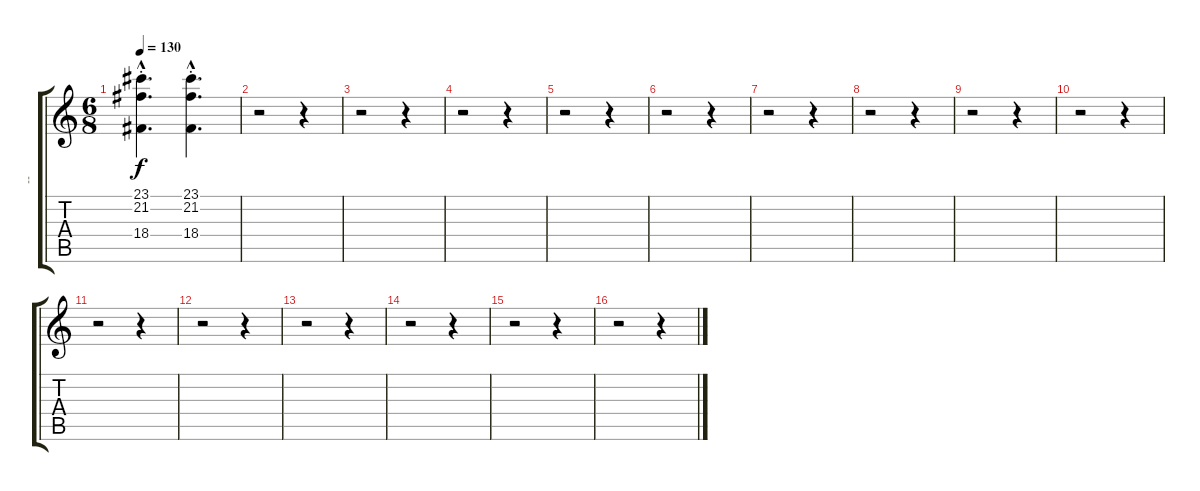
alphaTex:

\track ("--" "--") {instrument stringensemble1}
\staff {score tabs}
\tuning (D4 A3 F3 C3 G2 C2) {hide}
\ts (6 8)
\tempo 130
\clef g2
\ks c
(23.1{hac st} 21.2{hac st} 18.4{hac st}).4{d dy f} (23.1{hac st} 21.2{hac st} 18.4{hac st}).4{d} |
\section ("" "")
r.2 r.4 |
r.2 r.4 |
r.2 r.4 |
r.2 r.4 |
r.2 r.4 |
r.2 r.4 |
r.2 r.4 |
r.2 r.4 |
\section ("" "")
r.2 r.4 |
r.2 r.4 |
r.2 r.4 |
r.2 r.4 |
\section ("" "")
r.2 r.4 |
r.2 r.4 |
r.2 r.4
